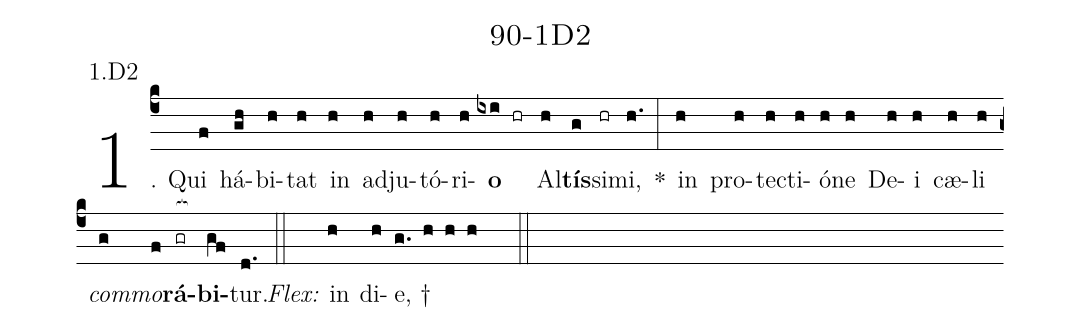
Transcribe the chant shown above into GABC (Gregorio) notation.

name: 90-1D2;
annotation: 1.D2;
%%
(c4)1. Qui(f) há(gh)bi(h)tat(h) in(h) ad(h)ju(h)tó(h)ri(h)<b>o</b>(ixi hr) Al(h)<b>tís</b>(g)si(hr)mi,(h.) *(:) in(h) pro(h)tec(h)ti(h)ó(h)ne(h) De(h)i(h) cæ(h)li(h) <i>com</i>(g)<i>mo</i>(f)<b>rá</b>(gr[ocb:1{])<b>bi</b>(gf[ocb:0}])tur.(d.) (::)
<i>Flex:</i>()  in(h) di(h)e, †(g. h h h  ::)
